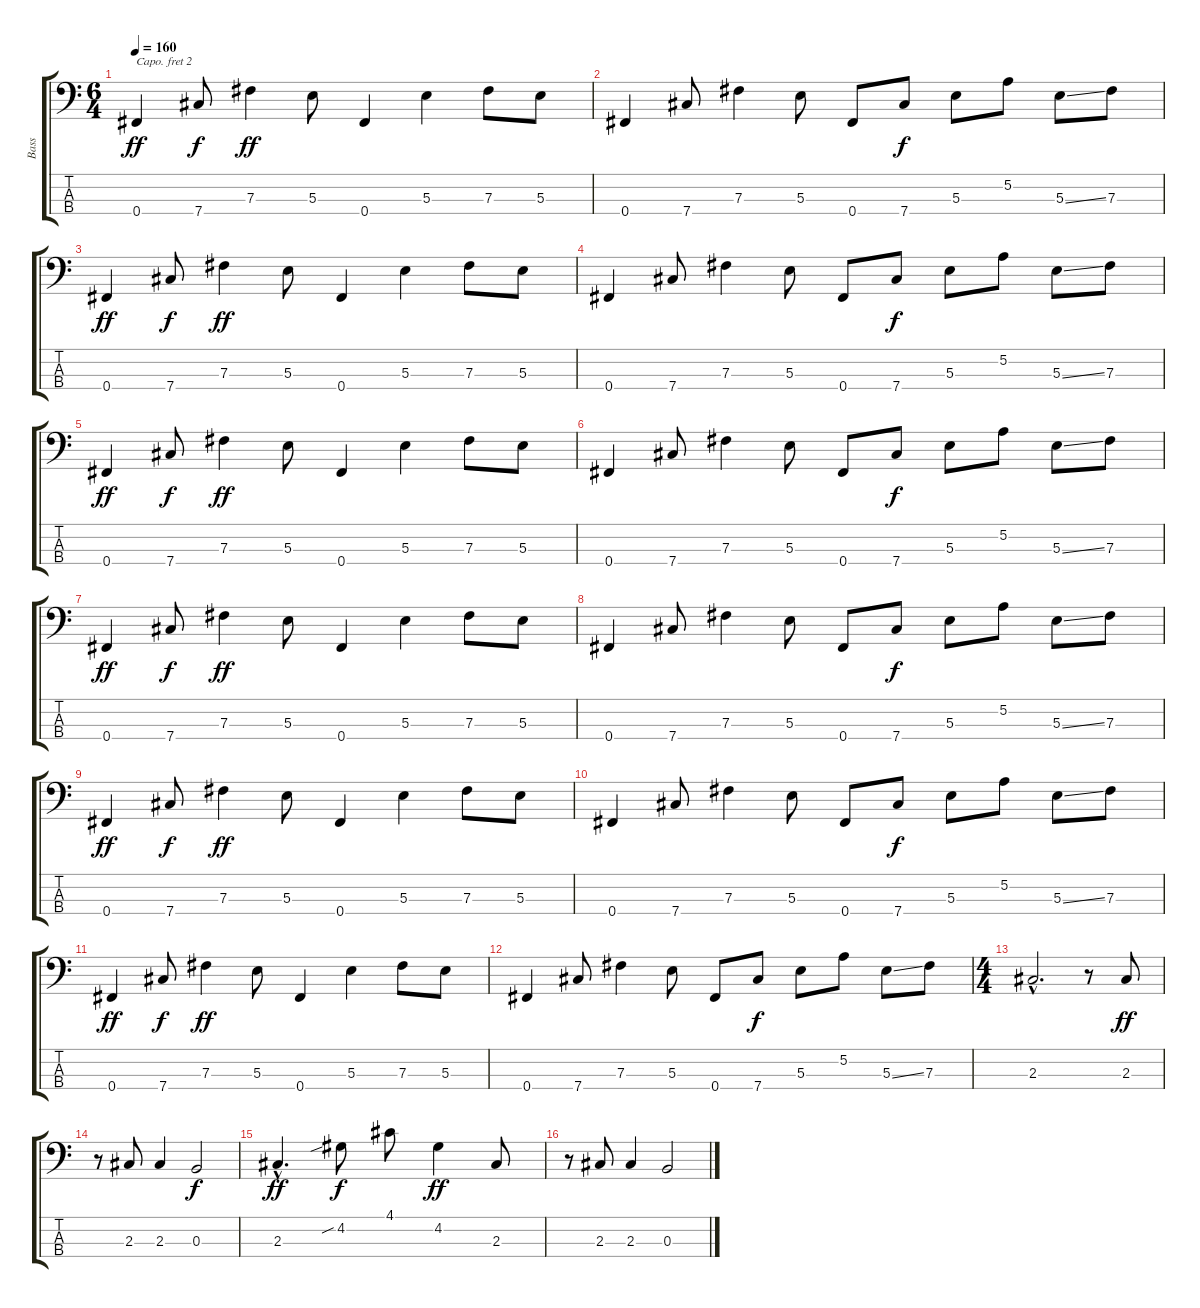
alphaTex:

\track ("Bass" "Bass") {instrument electricbassfinger}
\staff {score tabs}
\capo 2
\tuning (G2 D2 A1 E1) {hide}
\ts (6 4)
\tempo 160
\clef f4
\ks c
0.4.4{dy ff} 7.4.8{dy f} 7.3.4{dy ff} 5.3.8 0.4.4 5.3.4 7.3.8 5.3.8 |
0.4.4 7.4.8 7.3.4 5.3.8 0.4.8 7.4.8{dy f} 5.3.8 5.2.8 5.3{ss}.8 7.3.8 |
0.4.4{dy ff} 7.4.8{dy f} 7.3.4{dy ff} 5.3.8 0.4.4 5.3.4 7.3.8 5.3.8 |
0.4.4 7.4.8 7.3.4 5.3.8 0.4.8 7.4.8{dy f} 5.3.8 5.2.8 5.3{ss}.8 7.3.8 |
0.4.4{dy ff} 7.4.8{dy f} 7.3.4{dy ff} 5.3.8 0.4.4 5.3.4 7.3.8 5.3.8 |
0.4.4 7.4.8 7.3.4 5.3.8 0.4.8 7.4.8{dy f} 5.3.8 5.2.8 5.3{ss}.8 7.3.8 |
0.4.4{dy ff} 7.4.8{dy f} 7.3.4{dy ff} 5.3.8 0.4.4 5.3.4 7.3.8 5.3.8 |
0.4.4 7.4.8 7.3.4 5.3.8 0.4.8 7.4.8{dy f} 5.3.8 5.2.8 5.3{ss}.8 7.3.8 |
0.4.4{dy ff} 7.4.8{dy f} 7.3.4{dy ff} 5.3.8 0.4.4 5.3.4 7.3.8 5.3.8 |
0.4.4 7.4.8 7.3.4 5.3.8 0.4.8 7.4.8{dy f} 5.3.8 5.2.8 5.3{ss}.8 7.3.8 |
0.4.4{dy ff} 7.4.8{dy f} 7.3.4{dy ff} 5.3.8 0.4.4 5.3.4 7.3.8 5.3.8 |
0.4.4 7.4.8 7.3.4 5.3.8 0.4.8 7.4.8{dy f} 5.3.8 5.2.8 5.3{ss}.8 7.3.8 |
\ts (4 4)
2.3{hac}.2{d} r.8 2.3.8{dy ff} |
r.8 2.3.8 2.3.4 0.3.2{dy f} |
2.3{hac}.4{d dy ff} 4.2{sib}.8{dy f} 4.1.8 4.2.4{dy ff} 2.3.8 |
r.8 2.3.8 2.3.4 0.3.2
